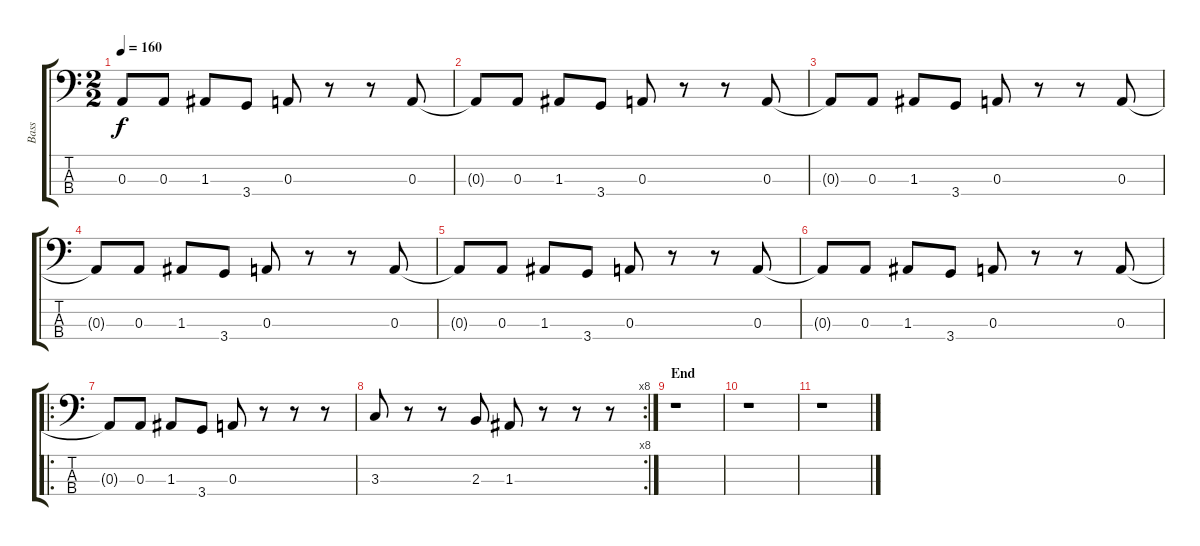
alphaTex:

\track ("Bass" "Bass") {instrument electricbasspick}
\staff {score tabs}
\tuning (G2 D2 A1 E1) {hide}
\ts (2 2)
\tempo 160
\clef f4
\ks c
0.3{t}.8{dy f} 0.3.8 1.3.8 3.4.8 0.3.8 r.8 r.8 0.3.8 |
0.3{t}.8 0.3.8 1.3.8 3.4.8 0.3.8 r.8 r.8 0.3.8 |
0.3{t}.8 0.3.8 1.3.8 3.4.8 0.3.8 r.8 r.8 0.3.8 |
0.3{t}.8 0.3.8 1.3.8 3.4.8 0.3.8 r.8 r.8 0.3.8 |
0.3{t}.8 0.3.8 1.3.8 3.4.8 0.3.8 r.8 r.8 0.3.8 |
0.3{t}.8 0.3.8 1.3.8 3.4.8 0.3.8 r.8 r.8 0.3.8 |
\ro
0.3{t}.8 0.3.8 1.3.8 3.4.8 0.3.8 r.8 r.8 r.8 |
\rc 8
3.3.8 r.8 r.8 2.3.8 1.3.8 r.8 r.8 r.8 |
\section ("" "End")
r.1 |
r.1 |
r.1
